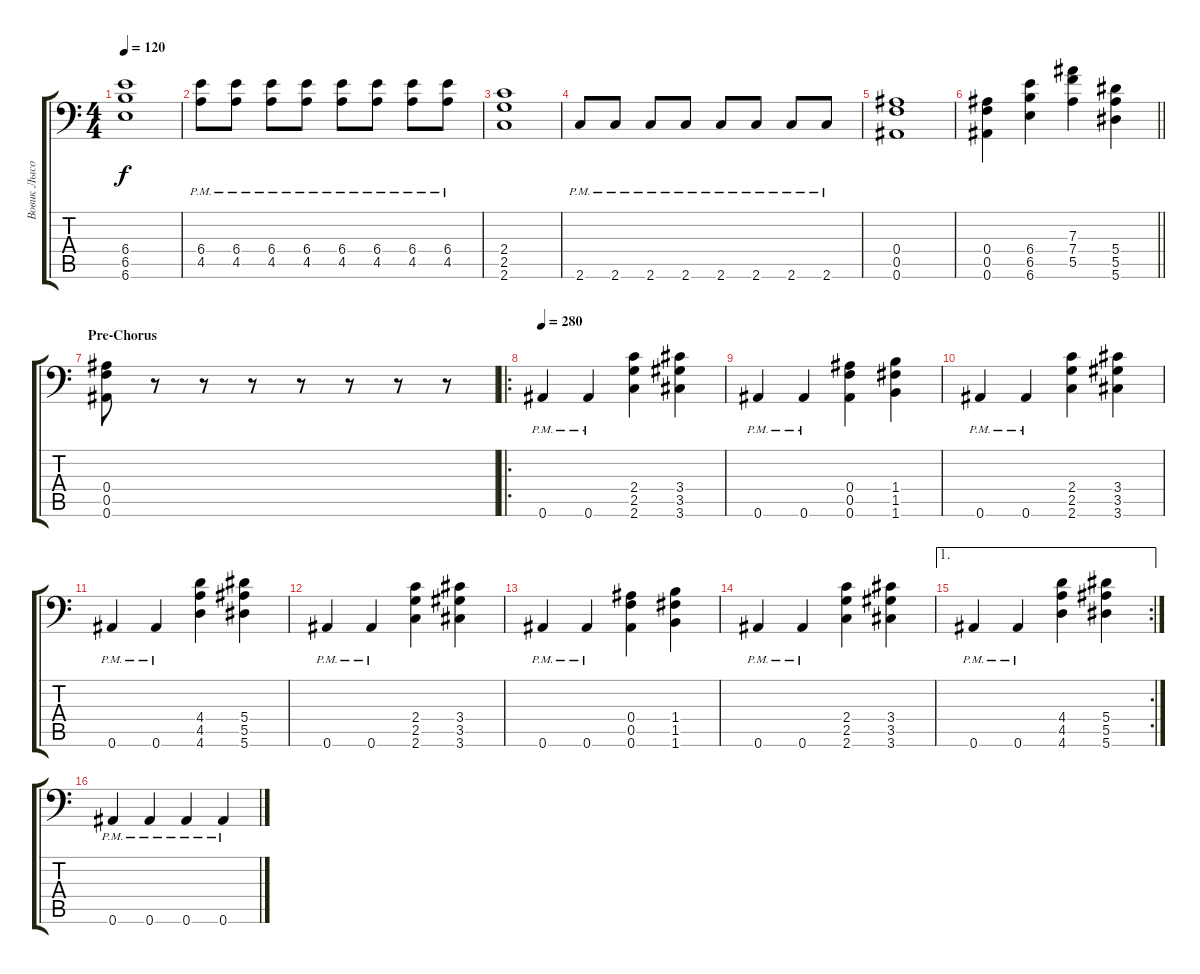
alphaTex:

\track ("Вовик Лысов-Гитара" "Вовик Лысо") {instrument distortionguitar}
\staff {score tabs}
\tuning (C4 G3 Eb3 Bb2 F2 Bb1) {hide}
\ts (4 4)
\tempo 120
\clef f4
\ks c
(6.4 6.5 6.6).1{dy f} |
(6.4{pm} 4.5{pm}).8 (6.4{pm} 4.5{pm}).8 (6.4{pm} 4.5{pm}).8 (6.4{pm} 4.5{pm}).8 (6.4{pm} 4.5{pm}).8 (6.4{pm} 4.5{pm}).8 (6.4{pm} 4.5{pm}).8 (6.4{pm} 4.5{pm}).8 |
(2.4 2.5 2.6).1 |
2.6{pm}.8 2.6{pm}.8 2.6{pm}.8 2.6{pm}.8 2.6{pm}.8 2.6{pm}.8 2.6{pm}.8 2.6{pm}.8 |
(0.4 0.5 0.6).1 |
\barLineRight lightlight
(0.4 0.5 0.6).4 (6.4 6.5 6.6).4 (7.3 7.4 5.5).4 (5.4 5.5 5.6).4 |
\section ("" "Pre-Chorus")
(0.4 0.5 0.6).8 r.8 r.8 r.8 r.8 r.8 r.8 r.8 |
\ro
\tempo 280
0.6{pm}.4 0.6{pm}.4 (2.4 2.5 2.6).4 (3.4 3.5 3.6).4 |
0.6{pm}.4 0.6{pm}.4 (0.4 0.5 0.6).4 (1.4 1.5 1.6).4 |
0.6{pm}.4 0.6{pm}.4 (2.4 2.5 2.6).4 (3.4 3.5 3.6).4 |
0.6{pm}.4 0.6{pm}.4 (4.4 4.5 4.6).4 (5.4 5.5 5.6).4 |
0.6{pm}.4 0.6{pm}.4 (2.4 2.5 2.6).4 (3.4 3.5 3.6).4 |
0.6{pm}.4 0.6{pm}.4 (0.4 0.5 0.6).4 (1.4 1.5 1.6).4 |
0.6{pm}.4 0.6{pm}.4 (2.4 2.5 2.6).4 (3.4 3.5 3.6).4 |
\ae 1
\rc 2
0.6{pm}.4 0.6{pm}.4 (4.4 4.5 4.6).4 (5.4 5.5 5.6).4 |
0.6{pm}.4 0.6{pm}.4 0.6{pm}.4 0.6{pm}.4
